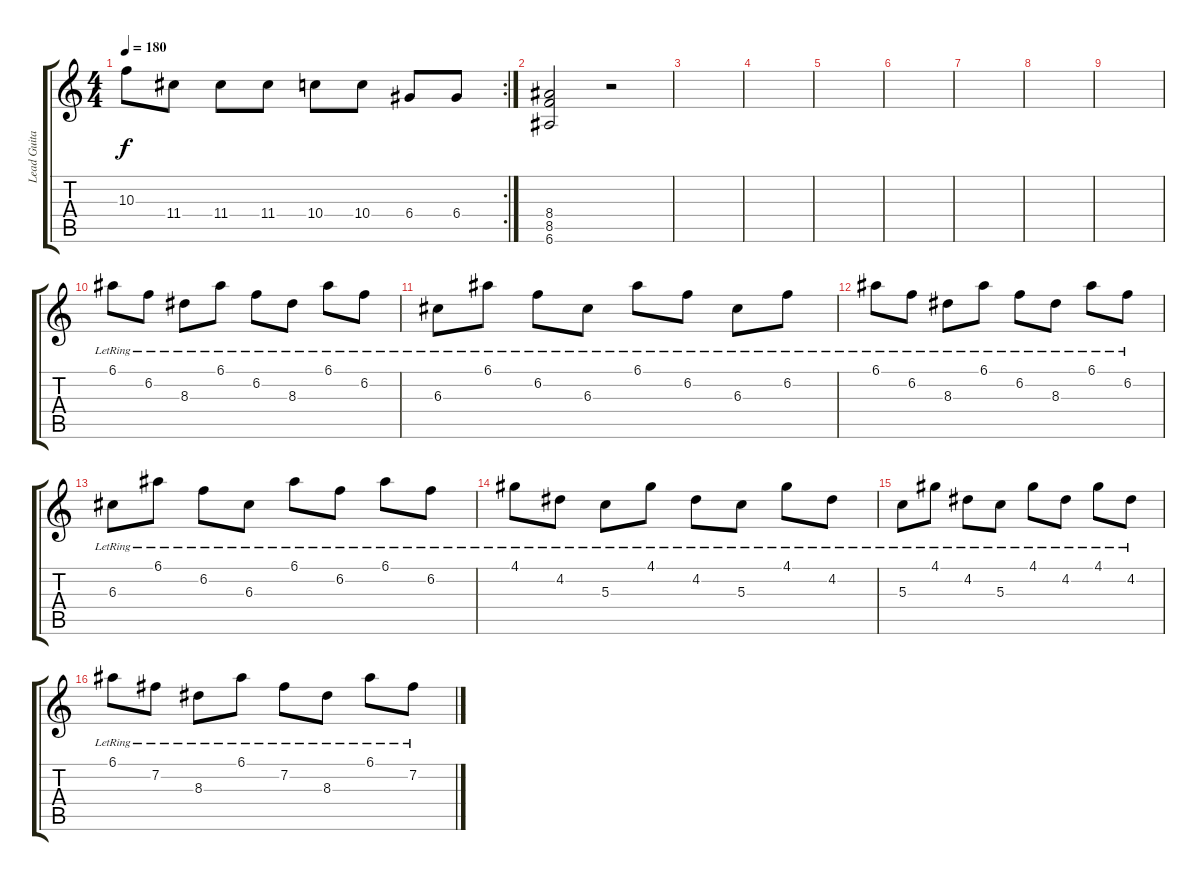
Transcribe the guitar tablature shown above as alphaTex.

\track ("Lead Guitar" "Lead Guita") {instrument distortionguitar}
\staff {score tabs}
\tuning (E4 B3 G3 D3 A2 E2) {hide}
\rc 2
\ts (4 4)
\tempo 180
\clef g2
\ks c
10.3.8{dy f} 11.4.8 11.4.8 11.4.8 10.4.8 10.4.8 6.4.8 6.4.8 |
(8.4 8.5 6.6).2 r.2 |
|
|
|
|
|
|
|
6.1{lr}.8{balance 16} 6.2{lr}.8 8.3{lr}.8 6.1{lr}.8 6.2{lr}.8 8.3{lr}.8 6.1{lr}.8 6.2{lr}.8 |
6.3{lr}.8 6.1{lr}.8 6.2{lr}.8 6.3{lr}.8 6.1{lr}.8 6.2{lr}.8 6.3{lr}.8 6.2{lr}.8 |
6.1{lr}.8 6.2{lr}.8 8.3{lr}.8 6.1{lr}.8 6.2{lr}.8 8.3{lr}.8 6.1{lr}.8 6.2{lr}.8 |
6.3{lr}.8 6.1{lr}.8 6.2{lr}.8 6.3{lr}.8 6.1{lr}.8 6.2{lr}.8 6.1{lr}.8 6.2{lr}.8 |
4.1{lr}.8 4.2{lr}.8 5.3{lr}.8 4.1{lr}.8 4.2{lr}.8 5.3{lr}.8 4.1{lr}.8 4.2{lr}.8 |
5.3{lr}.8 4.1{lr}.8 4.2{lr}.8 5.3{lr}.8 4.1{lr}.8 4.2{lr}.8 4.1{lr}.8 4.2{lr}.8 |
6.1{lr}.8 7.2{lr}.8 8.3{lr}.8 6.1{lr}.8 7.2{lr}.8 8.3{lr}.8 6.1{lr}.8 7.2{lr}.8
